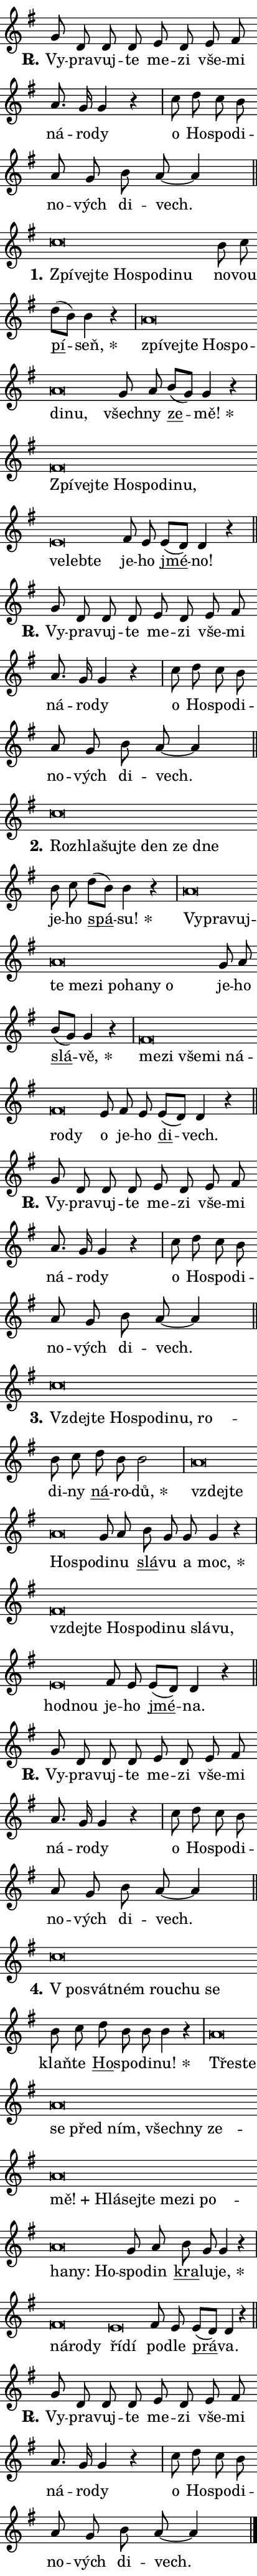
\version "2.22.1"
\header { tagline = "" }
\paper {
  indent = 0\cm
  top-margin = 0\cm
  right-margin = 0\cm
  bottom-margin = 0\cm
  left-margin = 0\cm
  paper-width = 7\cm
  page-breaking = #ly:one-page-breaking
  system-system-spacing.basic-distance = #11
  score-system-spacing.basic-distance = #11.3
  ragged-last = ##f
}


%% Author: Thomas Morley
%% https://lists.gnu.org/archive/html/lilypond-user/2020-05/msg00002.html
#(define (line-position grob)
"Returns position of @var[grob} in current system:
   @code{'start}, if at first time-step
   @code{'end}, if at last time-step
   @code{'middle} otherwise
"
  (let* ((col (ly:item-get-column grob))
         (ln (ly:grob-object col 'left-neighbor))
         (rn (ly:grob-object col 'right-neighbor))
         (col-to-check-left (if (ly:grob? ln) ln col))
         (col-to-check-right (if (ly:grob? rn) rn col))
         (break-dir-left
           (and
             (ly:grob-property col-to-check-left 'non-musical #f)
             (ly:item-break-dir col-to-check-left)))
         (break-dir-right
           (and
             (ly:grob-property col-to-check-right 'non-musical #f)
             (ly:item-break-dir col-to-check-right))))
        (cond ((eqv? 1 break-dir-left) 'start)
              ((eqv? -1 break-dir-right) 'end)
              (else 'middle))))

#(define (tranparent-at-line-position vctor)
  (lambda (grob)
  "Relying on @code{line-position} select the relevant enry from @var{vctor}.
Used to determine transparency,"
    (case (line-position grob)
      ((end) (not (vector-ref vctor 0)))
      ((middle) (not (vector-ref vctor 1)))
      ((start) (not (vector-ref vctor 2))))))

noteHeadBreakVisibility =
#(define-music-function (break-visibility)(vector?)
"Makes @code{NoteHead}s transparent relying on @var{break-visibility}"
#{
  \override NoteHead.transparent =
    #(tranparent-at-line-position break-visibility)
#})

#(define delete-ledgers-for-transparent-note-heads
  (lambda (grob)
    "Reads whether a @code{NoteHead} is transparent.
If so this @code{NoteHead} is removed from @code{'note-heads} from
@var{grob}, which is supposed to be @code{LedgerLineSpanner}.
As a result ledgers are not printed for this @code{NoteHead}"
    (let* ((nhds-array (ly:grob-object grob 'note-heads))
           (nhds-list
             (if (ly:grob-array? nhds-array)
                 (ly:grob-array->list nhds-array)
                 '()))
           ;; Relies on the transparent-property being done before
           ;; Staff.LedgerLineSpanner.after-line-breaking is executed.
           ;; This is fragile ...
           (to-keep
             (remove
               (lambda (nhd)
                 (ly:grob-property nhd 'transparent #f))
               nhds-list)))
      ;; TODO find a better method to iterate over grob-arrays, similiar
      ;; to filter/remove etc for lists
      ;; For now rebuilt from scratch
      (set! (ly:grob-object grob 'note-heads)  '())
      (for-each
        (lambda (nhd)
          (ly:pointer-group-interface::add-grob grob 'note-heads nhd))
        to-keep))))

hideNotes = {
  \noteHeadBreakVisibility #begin-of-line-visible
}
unHideNotes = {
  \noteHeadBreakVisibility #all-visible
}

% work-around for resetting accidentals
% https://lilypond.org/doc/v2.23/Documentation/notation/displaying-rhythms#unmetered-music
cadenzaMeasure = {
  \cadenzaOff
  \partial 1024 s1024
  \cadenzaOn
}

#(define-markup-command (accent layout props text) (markup?)
  "Underline accented syllable"
  (interpret-markup layout props
    #{\markup \override #'(offset . 4.3) \underline { #text }#}))

responsum = \markup \concat {
  "R" \hspace #-1.05 \path #0.1 #'((moveto 0 0.07) (lineto 0.9 0.8)) \hspace #0.05 "."
}

\layout {
    \context {
        \Staff
        \remove "Time_signature_engraver"
        \override LedgerLineSpanner.after-line-breaking = #delete-ledgers-for-transparent-note-heads
    }
    \context {
        \Voice {
            \override NoteHead.output-attributes = #'((class . "notehead"))
            \override Hairpin.height = #0.55
        }
    }
    \context {
        \Lyrics {
            \override StanzaNumber.output-attributes = #'((class . "stanzanumber"))
            \override LyricSpace.minimum-distance = #0.9
            \override LyricText.font-name = #"TeX Gyre Schola"
            \override LyricText.font-size = 1
            \override StanzaNumber.font-name = #"TeX Gyre Schola Bold"
            \override StanzaNumber.font-size = 1
        }
    }
}

% magnetic-lyrics.ily
%
%   written by
%     Jean Abou Samra <jean@abou-samra.fr>
%     Werner Lemberg <wl@gnu.org>
%
%   adapted by
%     Jiri Hon <jiri.hon@gmail.com>
%
% Version 2022-Apr-15

% https://www.mail-archive.com/lilypond-user@gnu.org/msg149350.html

#(define (Left_hyphen_pointer_engraver context)
   "Collect syllable-hyphen-syllable occurrences in lyrics and store
them in properties.  This engraver only looks to the left.  For
example, if the lyrics input is @code{foo -- bar}, it does the
following.

@itemize @bullet
@item
Set the @code{text} property of the @code{LyricHyphen} grob between
@q{foo} and @q{bar} to @code{foo}.

@item
Set the @code{left-hyphen} property of the @code{LyricText} grob with
text @q{foo} to the @code{LyricHyphen} grob between @q{foo} and
@q{bar}.
@end itemize

Use this auxiliary engraver in combination with the
@code{lyric-@/text::@/apply-@/magnetic-@/offset!} hook."
   (let ((hyphen #f)
         (text #f))
     (make-engraver
      (acknowledgers
       ((lyric-syllable-interface engraver grob source-engraver)
        (set! text grob)))
      (end-acknowledgers
       ((lyric-hyphen-interface engraver grob source-engraver)
        ;(when (not (grob::has-interface grob 'lyric-space-interface))
          (set! hyphen grob)));)
      ((stop-translation-timestep engraver)
       (when (and text hyphen)
         (ly:grob-set-object! text 'left-hyphen hyphen))
       (set! text #f)
       (set! hyphen #f)))))

#(define (lyric-text::apply-magnetic-offset! grob)
   "If the space between two syllables is less than the value in
property @code{LyricText@/.details@/.squash-threshold}, move the right
syllable to the left so that it gets concatenated with the left
syllable.

Use this function as a hook for
@code{LyricText@/.after-@/line-@/breaking} if the
@code{Left_@/hyphen_@/pointer_@/engraver} is active."
   (let ((hyphen (ly:grob-object grob 'left-hyphen #f)))
     (when hyphen
       (let ((left-text (ly:spanner-bound hyphen LEFT)))
         (when (grob::has-interface left-text 'lyric-syllable-interface)
           (let* ((common (ly:grob-common-refpoint grob left-text X))
                  (this-x-ext (ly:grob-extent grob common X))
                  (left-x-ext
                   (begin
                     ;; Trigger magnetism for left-text.
                     (ly:grob-property left-text 'after-line-breaking)
                     (ly:grob-extent left-text common X)))
                  ;; `delta` is the gap width between two syllables.
                  (delta (- (interval-start this-x-ext)
                            (interval-end left-x-ext)))
                  (details (ly:grob-property grob 'details))
                  (threshold (assoc-get 'squash-threshold details 0.2)))
             (when (< delta threshold)
               (let* (;; We have to manipulate the input text so that
                      ;; ligatures crossing syllable boundaries are not
                      ;; disabled.  For languages based on the Latin
                      ;; script this is essentially a beautification.
                      ;; However, for non-Western scripts it can be a
                      ;; necessity.
                      (lt (ly:grob-property left-text 'text))
                      (rt (ly:grob-property grob 'text))
                      (is-space (grob::has-interface hyphen 'lyric-space-interface))
                      (space (if is-space " " ""))
                      (space-markup (grob-interpret-markup grob " "))
                      (space-size (interval-length (ly:stencil-extent space-markup X)))
                      (extra-delta (if is-space space-size 0))
                      ;; Append new syllable.
                      (ltrt-space (if (and (string? lt) (string? rt))
                                (string-append lt space rt)
                                (make-concat-markup (list lt space rt))))
                      ;; Right-align `ltrt` to the right side.
                      (ltrt-space-markup (grob-interpret-markup
                               grob
                               (make-translate-markup
                                (cons (interval-length this-x-ext) 0)
                                (make-right-align-markup ltrt-space)))))
                 (begin
                   ;; Don't print `left-text`.
                   (ly:grob-set-property! left-text 'stencil #f)
                   ;; Set text and stencil (which holds all collected
                   ;; syllables so far) and shift it to the left.
                   (ly:grob-set-property! grob 'text ltrt-space)
                   (ly:grob-set-property! grob 'stencil ltrt-space-markup)
                   (ly:grob-translate-axis! grob (- (- delta extra-delta)) X))))))))))


#(define (lyric-hyphen::displace-bounds-first grob)
   ;; Make very sure this callback isn't triggered too early.
   (let ((left (ly:spanner-bound grob LEFT))
         (right (ly:spanner-bound grob RIGHT)))
     (ly:grob-property left 'after-line-breaking)
     (ly:grob-property right 'after-line-breaking)
     (ly:lyric-hyphen::print grob)))

squashThreshold = #0.4

\layout {
  \context {
    \Lyrics
    \consists #Left_hyphen_pointer_engraver
    \override LyricText.after-line-breaking =
      #lyric-text::apply-magnetic-offset!
    \override LyricHyphen.stencil = #lyric-hyphen::displace-bounds-first
    \override LyricText.details.squash-threshold = \squashThreshold
    \override LyricHyphen.minimum-distance = 0
    \override LyricHyphen.minimum-length = \squashThreshold
  }
}

squash = \override LyricText.details.squash-threshold = 9999
unSquash = \override LyricText.details.squash-threshold = \squashThreshold

left = \override LyricText.self-alignment-X = #LEFT
unLeft = \revert LyricText.self-alignment-X

starOffset = #(lambda (grob) 
                (let ((x_offset (ly:self-alignment-interface::aligned-on-x-parent grob)))
                  (if (= x_offset 0) 0 (+ x_offset 1.2))))

star = #(define-music-function (syllable)(string?)
"Append star separator at the end of a syllable"
#{
  \once \override LyricText.X-offset = #starOffset
  \lyricmode { \markup {
    #syllable
    \override #'((font-name . "TeX Gyre Schola Bold")) \hspace #0.2 \lower #0.65 \larger "*"
  } }
#})

starAccent = #(define-music-function (syllable)(string?)
"Append star separator at the end of a syllable and make accent"
#{
  \once \override LyricText.X-offset = #starOffset
  \lyricmode { \markup {
    \accent #syllable
    \override #'((font-name . "TeX Gyre Schola Bold")) \hspace #0.2 \lower #0.65 \larger "*"
  } }
#})

breath = #(define-music-function (syllable)(string?)
"Append breathing indicator at the end of a syllable"
#{
  \lyricmode { \markup { #syllable "+" } }
#})

optionalBreath = #(define-music-function (syllable)(string?)
"Append optional breathing indicator at the end of a syllable"
#{
  \lyricmode { \markup { #syllable "(+)" } }
#})


\score {
    <<
        \new Voice = "melody" { \cadenzaOn \key g \major \relative { g'8 d d d e d e fis \bar "" a8. g16 g4 r \cadenzaMeasure \bar "|" c8 d c b \bar "" a g b a~ a4 \cadenzaMeasure \bar "||" \break } }
        \new Lyrics \lyricsto "melody" { \lyricmode { \set stanza = \responsum
Vy -- pra -- vuj -- te me -- zi vše -- mi ná -- ro -- dy o Ho -- spo -- di -- no -- vých di -- vech. } }
    >>
    \layout {}
}

\score {
    <<
        \new Voice = "melody" { \cadenzaOn \key g \major \relative { c''\breve*1/16 \hideNotes \breve*1/16 \bar "" \breve*1/16 \bar "" \breve*1/16 \bar "" \breve*1/16 \bar "" \breve*1/16 \breve*1/16 \bar "" \unHideNotes b8 c \bar "" d[( b)] b4 r \cadenzaMeasure \bar "|" a\breve*1/16 \hideNotes \breve*1/16 \bar "" \breve*1/16 \bar "" \breve*1/16 \bar "" \breve*1/16 \bar "" \breve*1/16 \breve*1/16 \bar "" \unHideNotes g8 a \bar "" b[( g)] g4 r \cadenzaMeasure \bar "|" fis\breve*1/16 \hideNotes \breve*1/16 \bar "" \breve*1/16 \bar "" \breve*1/16 \bar "" \breve*1/16 \bar "" \breve*1/16 \breve*1/16 \bar "" \unHideNotes e\breve*1/16 \hideNotes \breve*1/16 \breve*1/16 \bar "" \unHideNotes fis8 e \bar "" e[( d)] d4 r \cadenzaMeasure \bar "||" \break } }
        \new Lyrics \lyricsto "melody" { \lyricmode { \set stanza = "1."
\left Zpí -- \squash vej -- te Ho -- spo -- di -- nu \unLeft \unSquash no -- vou \markup \accent pí -- \star seň, \left zpí -- \squash vej -- te Ho -- spo -- di -- nu, \unLeft \unSquash všech -- ny \markup \accent ze -- \star mě! \left Zpí -- \squash vej -- te Ho -- spo -- di -- nu, \left \unLeft \unSquash ve -- \squash leb -- te \unLeft \unSquash je -- ho \markup \accent jmé -- no! } }
    >>
    \layout {}
}

\score {
    <<
        \new Voice = "melody" { \cadenzaOn \key g \major \relative { g'8 d d d e d e fis \bar "" a8. g16 g4 r \cadenzaMeasure \bar "|" c8 d c b \bar "" a g b a~ a4 \cadenzaMeasure \bar "||" \break } }
        \new Lyrics \lyricsto "melody" { \lyricmode { \set stanza = \responsum
Vy -- pra -- vuj -- te me -- zi vše -- mi ná -- ro -- dy o Ho -- spo -- di -- no -- vých di -- vech. } }
    >>
    \layout {}
}

\score {
    <<
        \new Voice = "melody" { \cadenzaOn \key g \major \relative { c''\breve*1/16 \hideNotes \breve*1/16 \bar "" \breve*1/16 \bar "" \breve*1/16 \bar "" \breve*1/16 \bar "" \breve*1/16 \breve*1/16 \bar "" \unHideNotes b8 c \bar "" d[( b)] b4 r \cadenzaMeasure \bar "|" a\breve*1/16 \hideNotes \breve*1/16 \bar "" \breve*1/16 \bar "" \breve*1/16 \bar "" \breve*1/16 \bar "" \breve*1/16 \bar "" \breve*1/16 \bar "" \breve*1/16 \bar "" \breve*1/16 \breve*1/16 \bar "" \unHideNotes g8 a \bar "" b[( g)] g4 r \cadenzaMeasure \bar "|" fis\breve*1/16 \hideNotes \breve*1/16 \bar "" \breve*1/16 \bar "" \breve*1/16 \bar "" \breve*1/16 \bar "" \breve*1/16 \breve*1/16 \bar "" \unHideNotes e8 fis8 e \bar "" e[( d)] d4 r \cadenzaMeasure \bar "||" \break } }
        \new Lyrics \lyricsto "melody" { \lyricmode { \set stanza = "2."
\left Roz -- \squash hla -- šuj -- te den ze dne \unLeft \unSquash je -- ho \markup \accent spá -- \star su! \left Vy -- \squash pra -- vuj -- te me -- zi po -- ha -- ny o \unLeft \unSquash je -- ho \markup \accent slá -- \star vě, \left me -- \squash zi vše -- mi ná -- ro -- dy \unLeft \unSquash o je -- ho \markup \accent di -- vech. } }
    >>
    \layout {}
}

\score {
    <<
        \new Voice = "melody" { \cadenzaOn \key g \major \relative { g'8 d d d e d e fis \bar "" a8. g16 g4 r \cadenzaMeasure \bar "|" c8 d c b \bar "" a g b a~ a4 \cadenzaMeasure \bar "||" \break } }
        \new Lyrics \lyricsto "melody" { \lyricmode { \set stanza = \responsum
Vy -- pra -- vuj -- te me -- zi vše -- mi ná -- ro -- dy o Ho -- spo -- di -- no -- vých di -- vech. } }
    >>
    \layout {}
}

\score {
    <<
        \new Voice = "melody" { \cadenzaOn \key g \major \relative { c''\breve*1/16 \hideNotes \breve*1/16 \bar "" \breve*1/16 \bar "" \breve*1/16 \bar "" \breve*1/16 \bar "" \breve*1/16 \breve*1/16 \bar "" \unHideNotes b8 c \bar "" d b b2 \cadenzaMeasure \bar "|" a\breve*1/16 \hideNotes \breve*1/16 \bar "" \breve*1/16 \breve*1/16 \bar "" \unHideNotes g8 a \bar "" b g g g4 r \cadenzaMeasure \bar "|" fis\breve*1/16 \hideNotes \breve*1/16 \bar "" \breve*1/16 \bar "" \breve*1/16 \bar "" \breve*1/16 \bar "" \breve*1/16 \bar "" \breve*1/16 \breve*1/16 \bar "" \unHideNotes e\breve*1/16 \hideNotes \breve*1/16 \bar "" \unHideNotes fis8 e \bar "" e[( d)] d4 r \cadenzaMeasure \bar "||" \break } }
        \new Lyrics \lyricsto "melody" { \lyricmode { \set stanza = "3."
\left Vzdej -- \squash te Ho -- spo -- di -- nu, ro -- \unLeft \unSquash di -- ny \markup \accent ná -- ro -- \star dů, \left vzdej -- \squash te Ho -- spo -- \unLeft \unSquash di -- nu \markup \accent slá -- vu a \star moc, \left vzdej -- \squash te Ho -- spo -- di -- nu slá -- vu, \left \unLeft \unSquash hod -- \squash nou \unLeft \unSquash je -- ho \markup \accent jmé -- na. } }
    >>
    \layout {}
}

\score {
    <<
        \new Voice = "melody" { \cadenzaOn \key g \major \relative { g'8 d d d e d e fis \bar "" a8. g16 g4 r \cadenzaMeasure \bar "|" c8 d c b \bar "" a g b a~ a4 \cadenzaMeasure \bar "||" \break } }
        \new Lyrics \lyricsto "melody" { \lyricmode { \set stanza = \responsum
Vy -- pra -- vuj -- te me -- zi vše -- mi ná -- ro -- dy o Ho -- spo -- di -- no -- vých di -- vech. } }
    >>
    \layout {}
}

\score {
    <<
        \new Voice = "melody" { \cadenzaOn \key g \major \relative { c''\breve*1/16 \hideNotes \breve*1/16 \bar "" \breve*1/16 \bar "" \breve*1/16 \bar "" \breve*1/16 \breve*1/16 \bar "" \unHideNotes b8 c \bar "" d b b b4 r \cadenzaMeasure \bar "|" a\breve*1/16 \hideNotes \breve*1/16 \bar "" \breve*1/16 \bar "" \breve*1/16 \bar "" \breve*1/16 \bar "" \breve*1/16 \bar "" \breve*1/16 \bar "" \breve*1/16 \bar "" \breve*1/16 \bar "" \breve*1/16 \bar "" \breve*1/16 \bar "" \breve*1/16 \bar "" \breve*1/16 \bar "" \breve*1/16 \bar "" \breve*1/16 \bar "" \breve*1/16 \bar "" \breve*1/16 \breve*1/16 \bar "" \unHideNotes g8 a \bar "" b g g4 r \cadenzaMeasure \bar "|" fis\breve*1/16 \hideNotes \breve*1/16 \breve*1/16 \bar "" \unHideNotes e\breve*1/16 \hideNotes \breve*1/16 \bar "" \unHideNotes fis8 e \bar "" e[( d)] d4 r \cadenzaMeasure \bar "||" \break } }
        \new Lyrics \lyricsto "melody" { \lyricmode { \set stanza = "4."
\left "V po" -- \squash svát -- ném rou -- chu se \unLeft \unSquash klaň -- te \markup \accent Ho -- spo -- di -- \star nu! \left Tře -- \squash ste se před ním, všech -- ny ze -- \breath "mě!" Hlá -- sej -- te me -- zi po -- ha -- ny: Ho -- \unLeft \unSquash spo -- din \markup \accent kra -- lu -- \star je, \left ná -- \squash ro -- dy \left \unLeft \unSquash ří -- \squash dí \unLeft \unSquash po -- dle \markup \accent prá -- va. } }
    >>
    \layout {}
}

\score {
    <<
        \new Voice = "melody" { \cadenzaOn \key g \major \relative { g'8 d d d e d e fis \bar "" a8. g16 g4 r \cadenzaMeasure \bar "|" c8 d c b \bar "" a g b a~ a4 \cadenzaMeasure \bar "||" \break } \bar "|." }
        \new Lyrics \lyricsto "melody" { \lyricmode { \set stanza = \responsum
Vy -- pra -- vuj -- te me -- zi vše -- mi ná -- ro -- dy o Ho -- spo -- di -- no -- vých di -- vech. } }
    >>
    \layout {}
}
